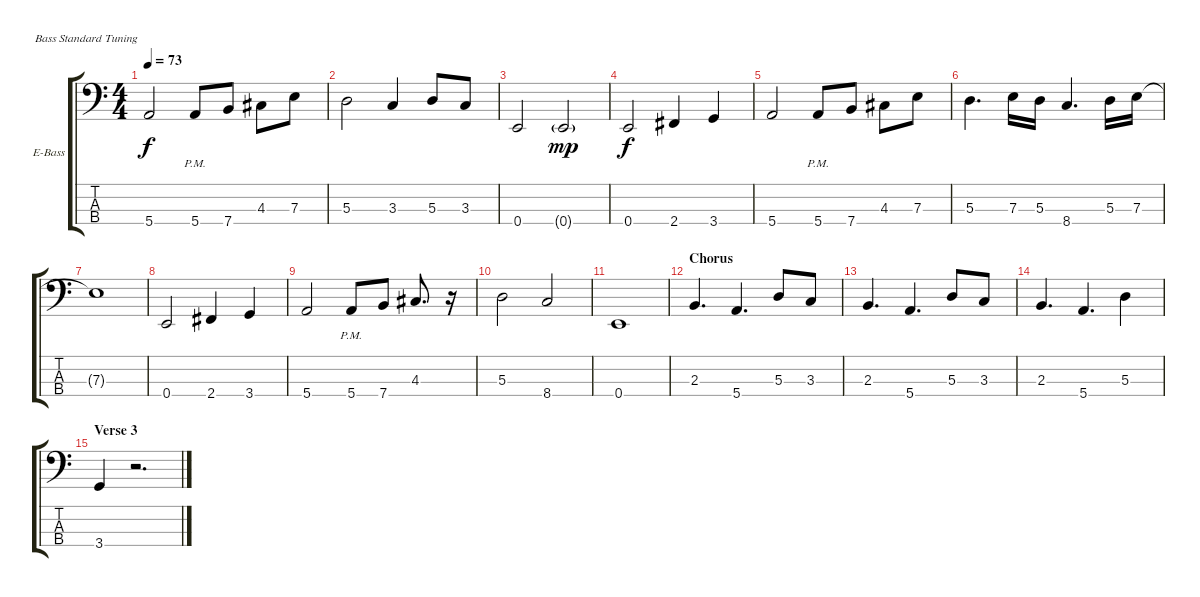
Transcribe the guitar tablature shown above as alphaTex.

\defaultSystemsLayout 4
\bracketExtendMode groupsimilarinstruments
\firstSystemTrackNameOrientation horizontal
\otherSystemsTrackNameOrientation horizontal
\track ("Electric Bass" "E-Bass") {instrument electricbassfinger}
\staff {score tabs}
\tuning (G2 D2 A1 E1)
\ts (4 4)
\tempo 73
\clef f4
\scale
0.333333
\ks c
5.4.2{dy f} 5.4{pm}.8 7.4.8 4.3.8 7.3.8 |
\scale
0.333333 5.3.2 3.3.4 5.3.8 3.3.8 |
\scale
0.333333 0.4.2 0.4{g}.2{dy mp} |
\scale
0.333333 0.4.2{dy f} 2.4.4 3.4.4 |
\scale
0.333333 5.4.2 5.4{pm}.8 7.4.8 4.3.8 7.3.8 |
\scale
0.333333 5.3.4{d} 7.3.16 5.3.16 8.4.4{d} 5.3.16 7.3.16 |
\scale
0.333333 7.3{t}.1 |
\scale
0.333333 0.4.2 2.4.4 3.4.4 |
5.4.2 5.4{pm}.8 7.4.8 4.3.8{d} r.16 |
5.3.2 8.4.2 |
0.4.1 |
\section ("" "Chorus")
2.3.4{d} 5.4.4{d} 5.3.8 3.3.8 |
2.3.4{d} 5.4.4{d} 5.3.8 3.3.8 |
2.3.4{d} 5.4.4{d} 5.3.4 |
\section ("" "Verse 3")
3.4.4 r.2{d}
